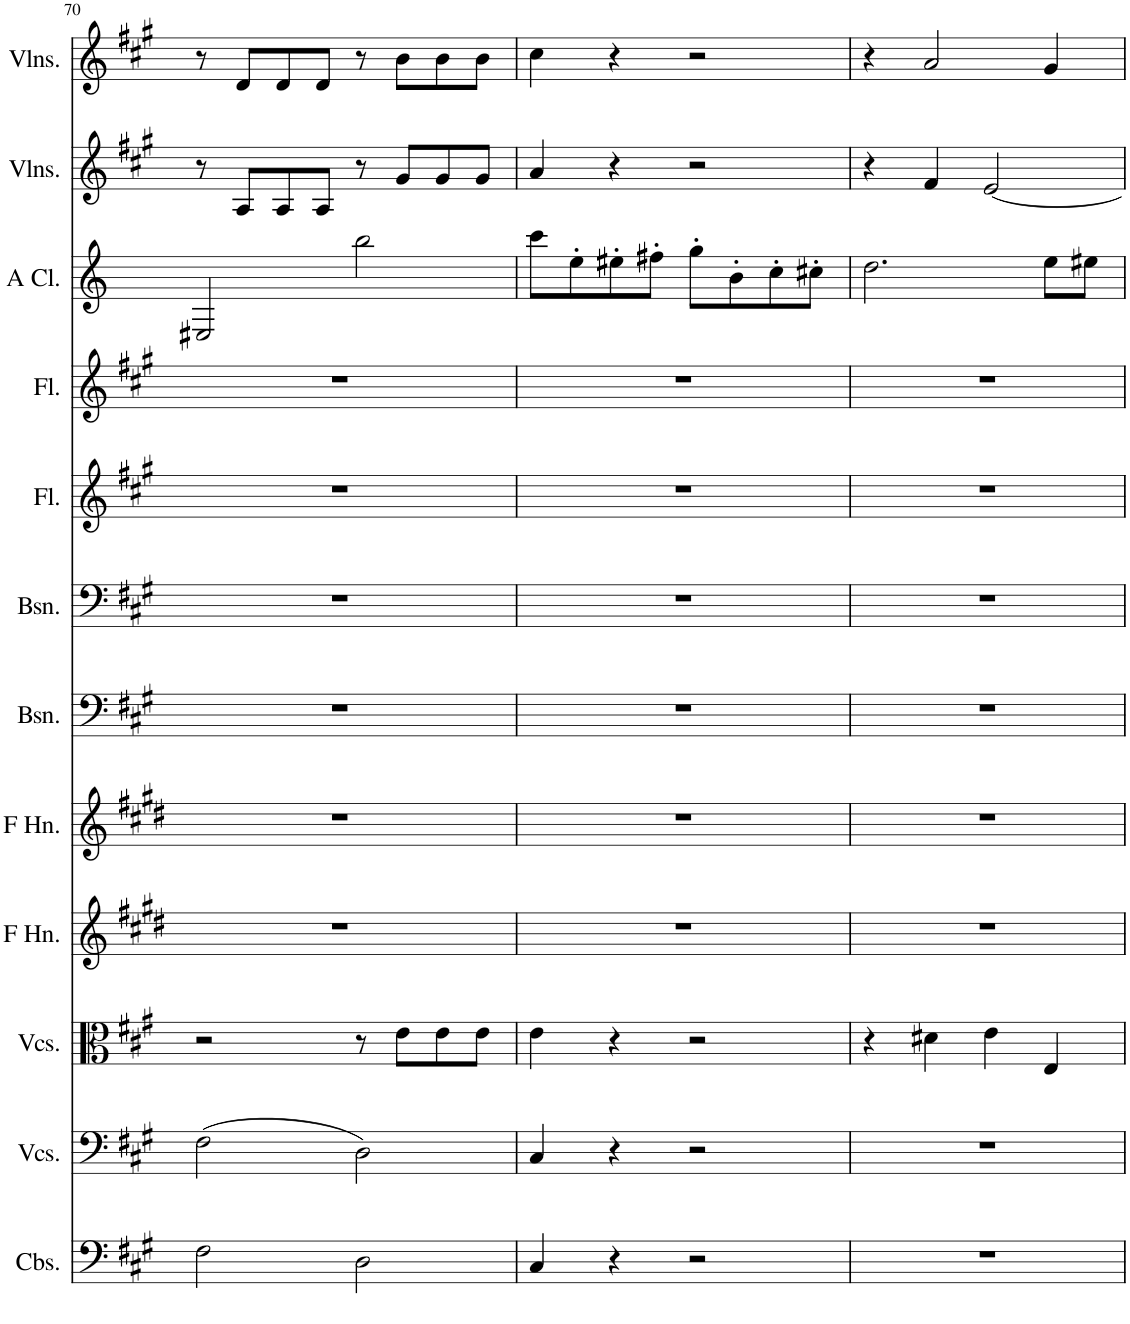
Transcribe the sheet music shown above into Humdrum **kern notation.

**kern	**kern	**kern	**kern	**kern	**kern	**kern	**kern	**kern	**kern	**kern	**kern
*part12	*part11	*part10	*part9	*part8	*part7	*part6	*part5	*part4	*part3	*part2	*part1
*staff12	*staff11	*staff10	*staff9	*staff8	*staff7	*staff6	*staff5	*staff4	*staff3	*staff2	*staff1
*I"Contrabasses, Contrabass	*I"Violoncellos, Cello	*I"Violoncellos, Viola	*I"Horn in F, A Horn 2	*I"Horn in F, A Horn 1	*I"Bassoon, Bassoon 2	*I"Bassoon, Bassoon 1	*I"Flute, Flute 2	*I"Flute, Flute 1	*I"A Clarinet, Solo A Clarinet	*I"Violins, Violin 2	*I"Violins, Violin 1
*I'Cbs.	*I'Vcs.	*I'Vcs.	*I'F Hn.	*I'F Hn.	*I'Bsn.	*I'Bsn.	*I'Fl.	*I'Fl.	*I'A Cl.	*I'Vlns.	*I'Vlns.
!!LO:PB:g=z
*clefF4	*clefF4	*clefC3	*clefG2	*clefG2	*clefF4	*clefF4	*clefG2	*clefG2	*clefG2	*clefG2	*clefG2
*Trd7c12	*	*	*Trd4c7	*Trd4c7	*	*	*	*	*Trd2c3	*	*
*k[f#c#g#]	*k[f#c#g#]	*k[f#c#g#]	*k[f#c#g#d#]	*k[f#c#g#d#]	*k[f#c#g#]	*k[f#c#g#]	*k[f#c#g#]	*k[f#c#g#]	*k[]	*k[f#c#g#]	*k[f#c#g#]
*M4/4	*M4/4	*M4/4	*M4/4	*M4/4	*M4/4	*M4/4	*M4/4	*M4/4	*M4/4	*M4/4	*M4/4
=70	=70	=70	=70	=70	=70	=70	=70	=70	=70	=70	=70
2F#\	(2F#\	2r	1r	1r	1r	1r	1r	1r	2E#X/	8r	8r
.	.	.	.	.	.	.	.	.	.	8A/L	8d/L
.	.	.	.	.	.	.	.	.	.	8A/	8d/
.	.	.	.	.	.	.	.	.	.	8A/J	8d/J
2D\	2D\)	8r	.	.	.	.	.	.	2bb\	8r	8r
.	.	8e\L	.	.	.	.	.	.	.	8g#/L	8b\L
.	.	8e\	.	.	.	.	.	.	.	8g#/	8b\
.	.	8e\J	.	.	.	.	.	.	.	8g#/J	8b\J
=71	=71	=71	=71	=71	=71	=71	=71	=71	=71	=71	=71
4C#/	4C#/	4e\	1r	1r	1r	1r	1r	1r	8ccc\L	4a/	4cc#\
.	.	.	.	.	.	.	.	.	8ee'\	.	.
4r	4r	4r	.	.	.	.	.	.	8ee#X'\	4r	4r
.	.	.	.	.	.	.	.	.	8ff#X'\J	.	.
2r	2r	2r	.	.	.	.	.	.	8gg'\L	2r	2r
.	.	.	.	.	.	.	.	.	8b'\	.	.
.	.	.	.	.	.	.	.	.	8cc'\	.	.
.	.	.	.	.	.	.	.	.	8cc#X'\J	.	.
=72	=72	=72	=72	=72	=72	=72	=72	=72	=72	=72	=72
1r	1r	4r	1r	1r	1r	1r	1r	1r	2.dd\	4r	4r
.	.	4d#X\	.	.	.	.	.	.	.	4f#/	2a/
.	.	4e\	.	.	.	.	.	.	.	[2e/	.
.	.	4E/	.	.	.	.	.	.	8ee\L	.	4g#/
.	.	.	.	.	.	.	.	.	8ee#X\J	.	.
=	=	=	=	=	=	=	=	=	=	=	=
*-	*-	*-	*-	*-	*-	*-	*-	*-	*-	*-	*-
